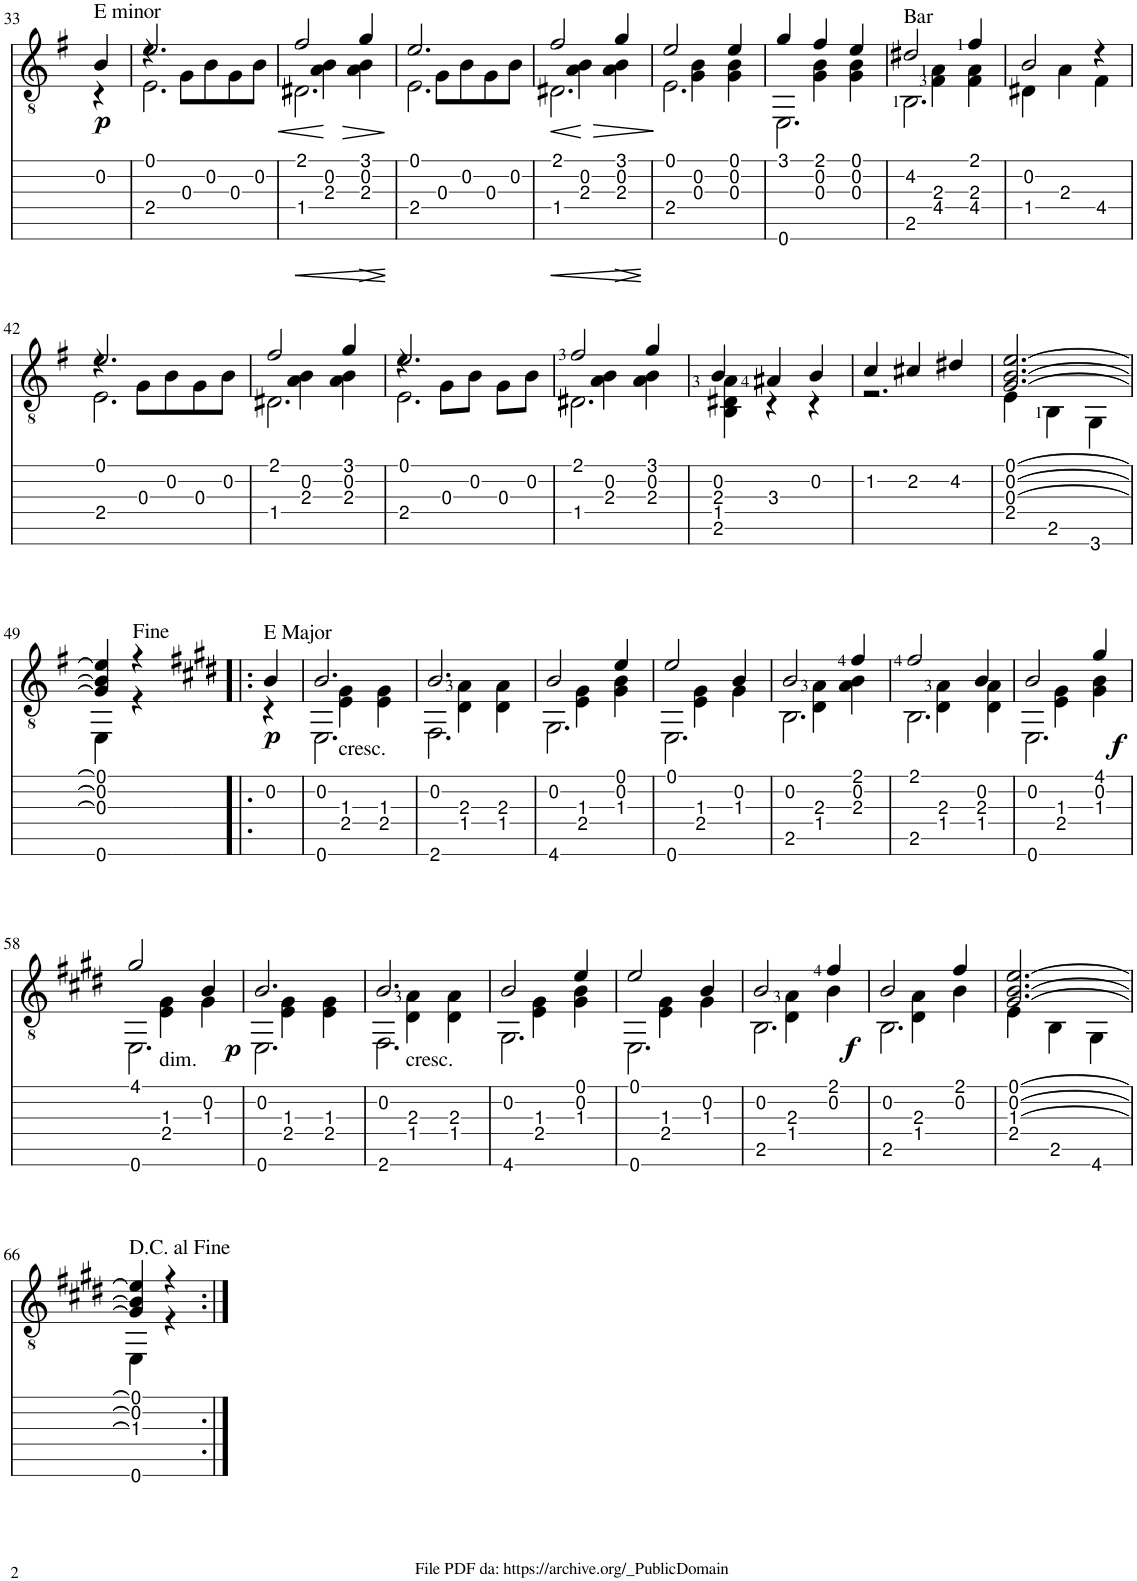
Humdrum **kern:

**kern	**kern	**dynam
*part1	*part1	*part1
*staff2	*staff1	*staff1/2
*I"Guitar	*	*
*I'Guit.	*	*
!!LO:PB:g=z
*	*clefGv2	*
*k[f#]	*k[f#]	*
*M3/4	*M3/4	*
=33	=33	=33
*^	*^	*
!	!	!LO:TX:a:t=E minor	!	!
!	!	!	!	!LO:DY:b
4B	4r	4B/	4r	p
=34	=34	=34	=34	=34
*	*^	*	*^	*
2.e	4r	2.E	2.e/	4r	2.E\	.
.	8GL	.	.	8G\L	.	.
.	8BJ	.	.	8B\	.	.
.	8GL	.	.	8G\	.	.
.	8BJ	.	.	8B\J	.	.
=35	=35	=35	=35	=35	=35	=35
!	!	!	!	!	!	!LO:HP:b=2
!	!	!	!	!	!	!LO:HP:n=1:b
2f#	4ryy	2.D#	2f#/	4ryy	2.D#X\	< <
.	4A 4B	.	.	4A\ 4B\	.	.
!	!	!	!	!	!	!LO:HP:b
4g	4A 4B	.	4g/	4A\ 4B\	.	>
*v	*v	*v	*	*	*	*
*	*v	*v	*v	*
.	.	[ ]
=36	=36	=36
*^	*^	*
*	*^	*	*^	*
2.e	4ryy	2.E	2.e/	4ryy	2.E\	.
.	8GL	.	.	8G\L	.	.
.	8BJ	.	.	8B\	.	.
.	8GL	.	.	8G\	.	.
.	8BJ	.	.	8B\J	.	.
=37	=37	=37	=37	=37	=37	=37
!	!	!	!	!	!	!LO:HP:b
2f#	4ryy	2.D#	2f#/	4ryy	2.D#X\	<
.	4A 4B	.	.	4A\ 4B\	.	.
!	!	!	!	!	!	!LO:HP:b
4g	4A 4B	.	4g/	4A\ 4B\	.	>
*v	*v	*v	*	*	*	*
*	*v	*v	*v	*
.	.	[ [ ]
=38	=38	=38
*^	*^	*
*	*^	*	*^	*
2e	4ryy	2.E	2e/	4ryy	2.E\	.
.	4G 4B	.	.	4G\ 4B\	.	.
4e	4G 4B	.	4e/	4G\ 4B\	.	.
=39	=39	=39	=39	=39	=39	=39
4g	4ryy	2.EE	4g/	4ryy	2.EE\	.
4f#	4G 4B	.	4f#/	4G\ 4B\	.	.
4e	4G 4B	.	4e/	4G\ 4B\	.	.
=40	=40	=40	=40	=40	=40	=40
!	!	!	!LO:TX:a:t=Bar	!	!	!
2d#	4ryy	2.BB	2d#X/	4ryy	2.BB\	.
.	4F# 4A	.	.	4F#\ 4A\	.	.
4f#	4F# 4A	.	4f#/	4F#\ 4A\	.	.
*	*v	*v	*	*	*	*
*	*	*	*v	*v	*
=41	=41	=41	=41	=41
2B	4D#	2B/	4D#X\	.
.	4A	.	4A\	.
4r	4F#	4r	4F#\	.
!!LO:LB:g=z
=42	=42	=42	=42	=42
*	*^	*	*^	*
2.e	4r	2.E	2.e/	4r	2.E\	.
.	8GL	.	.	8G\L	.	.
.	8BJ	.	.	8B\	.	.
.	8GL	.	.	8G\	.	.
.	8BJ	.	.	8B\J	.	.
=43	=43	=43	=43	=43	=43	=43
2f#	4ryy	2.D#	2f#/	4ryy	2.D#X\	.
.	4A 4B	.	.	4A\ 4B\	.	.
4g	4A 4B	.	4g/	4A\ 4B\	.	.
=44	=44	=44	=44	=44	=44	=44
2.e	4r	2.E	2.e/	4r	2.E\	.
.	8GL	.	.	8G\L	.	.
.	8BJ	.	.	8B\J	.	.
.	8GL	.	.	8G\L	.	.
.	8BJ	.	.	8B\J	.	.
=45	=45	=45	=45	=45	=45	=45
2f#	4ryy	2.D#	2f#/	4ryy	2.D#X\	.
.	4A 4B	.	.	4A\ 4B\	.	.
4g	4A 4B	.	4g/	4A\ 4B\	.	.
*	*v	*v	*	*	*	*
*	*	*	*v	*v	*
=46	=46	=46	=46	=46
4B	4BB 4D# 4A	4B/	4BB\ 4D#X\ 4A\	.
4A#	4r	4A#X/	4r	.
4B	4r	4B/	4r	.
=47	=47	=47	=47	=47
4c	2.r	4c/	2.r	.
4c#	.	4c#X/	.	.
4d#	.	4d#X/	.	.
=48	=48	=48	=48	=48
[2.G [2.B [2.e	4E	[2.G/ [2.B/ [2.e/	4E\	.
.	4BB	.	4BB\	.
.	4GG	.	4GG\	.
!!LO:LB:g=z	!!
=49	=49	=49	=49	=49
4G] 4B] 4e]	4EE	4G/] 4B/] 4e/]	4EE\	.
4r	4r	4r	4r	.
=50!|:	=50!|:	=50!|:	=50!|:	=50!|:
*k[f#c#g#d#]	*	*k[f#c#g#d#]	*	*
!	!	!LO:TX:a:t=E Major	!	!
!	!	!	!	!LO:DY:b
4B	4r	4B/	4r	p
=51	=51	=51	=51	=51
*	*^	*	*^	*
2.B	4ryy	2.EE	2.B/	4ryy	2.EE\	.
!	!LO:TX:a:t=cresc.	!	!	!	!	!
.	4E 4G#	.	.	4E\ 4G#\	.	.
.	4E 4G#	.	.	4E\ 4G#\	.	.
=52	=52	=52	=52	=52	=52	=52
2.B	4ryy	2.FF#	2.B/	4ryy	2.FF#\	.
.	4D# 4A	.	.	4D#\ 4A\	.	.
.	4D# 4A	.	.	4D#\ 4A\	.	.
=53	=53	=53	=53	=53	=53	=53
2B	4ryy	2.GG#	2B/	4ryy	2.GG#\	.
.	4E 4G#	.	.	4E\ 4G#\	.	.
4e	4G# 4B	.	4e/	4G#\ 4B\	.	.
=54	=54	=54	=54	=54	=54	=54
2e	4ryy	2.EE	2e/	4ryy	2.EE\	.
.	4E 4G#	.	.	4E\ 4G#\	.	.
4B	4G#	.	4B/	4G#\	.	.
=55	=55	=55	=55	=55	=55	=55
2B	4ryy	2.BB	2B/	4ryy	2.BB\	.
.	4D# 4A	.	.	4D#\ 4A\	.	.
4f#	4A 4B	.	4f#/	4A\ 4B\	.	.
=56	=56	=56	=56	=56	=56	=56
2f#	4ryy	2.BB	2f#/	4ryy	2.BB\	.
.	4D# 4A	.	.	4D#\ 4A\	.	.
4B	4D# 4A	.	4B/	4D#\ 4A\	.	.
=57	=57	=57	=57	=57	=57	=57
2B	4ryy	2.EE	2B/	4ryy	2.EE\	.
.	4E 4G#	.	.	4E\ 4G#\	.	.
!	!	!	!	!	!	!LO:DY:b
4g#	4G# 4B	.	4g#/	4G#\ 4B\	.	f
!!LO:LB:g=z	!!	!!
=58	=58	=58	=58	=58	=58	=58
2g#	4ryy	2.EE	2g#/	4ryy	2.EE\	.
!	!LO:TX:a:t=dim.	!	!	!	!	!
.	4E 4G#	.	.	4E\ 4G#\	.	.
!	!	!	!	!	!	!LO:DY:b
4B	4G#	.	4B/	4G#\	.	p
=59	=59	=59	=59	=59	=59	=59
2.B	4ryy	2.EE	2.B/	4ryy	2.EE\	.
.	4E 4G#	.	.	4E\ 4G#\	.	.
.	4E 4G#	.	.	4E\ 4G#\	.	.
=60	=60	=60	=60	=60	=60	=60
2.B	4ryy	2.FF#	2.B/	4ryy	2.FF#\	.
!	!LO:TX:a:t=cresc.	!	!	!	!	!
.	4D# 4A	.	.	4D#\ 4A\	.	.
.	4D# 4A	.	.	4D#\ 4A\	.	.
=61	=61	=61	=61	=61	=61	=61
2B	4ryy	2.GG#	2B/	4ryy	2.GG#\	.
.	4E 4G#	.	.	4E\ 4G#\	.	.
4e	4G# 4B	.	4e/	4G#\ 4B\	.	.
=62	=62	=62	=62	=62	=62	=62
2e	4ryy	2.EE	2e/	4ryy	2.EE\	.
.	4E 4G#	.	.	4E\ 4G#\	.	.
4B	4G#	.	4B/	4G#\	.	.
=63	=63	=63	=63	=63	=63	=63
2B	4ryy	2.BB	2B/	4ryy	2.BB\	.
.	4D# 4A	.	.	4D#\ 4A\	.	.
!	!	!	!	!	!	!LO:DY:b
4f#	4B	.	4f#/	4B\	.	f
=64	=64	=64	=64	=64	=64	=64
2B	4ryy	2.BB	2B/	4ryy	2.BB\	.
.	4D# 4A	.	.	4D#\ 4A\	.	.
4f#	4B	.	4f#/	4B\	.	.
*	*v	*v	*	*	*	*
*	*	*	*v	*v	*
=65	=65	=65	=65	=65
[2.G# [2.B [2.e	4E	[2.G#/ [2.B/ [2.e/	4E\	.
.	4BB	.	4BB\	.
.	4GG#	.	4GG#\	.
!!LO:LB:g=z	!!
=66	=66	=66	=66	=66
4G#] 4B] 4e]	4EE	4G#/] 4B/] 4e/]	4EE\	.
4r	4r	4r	4r	.
*v	*v	*	*	*
*	*v	*v	*
=:|!	=:|!	=:|!
*-	*-	*-
